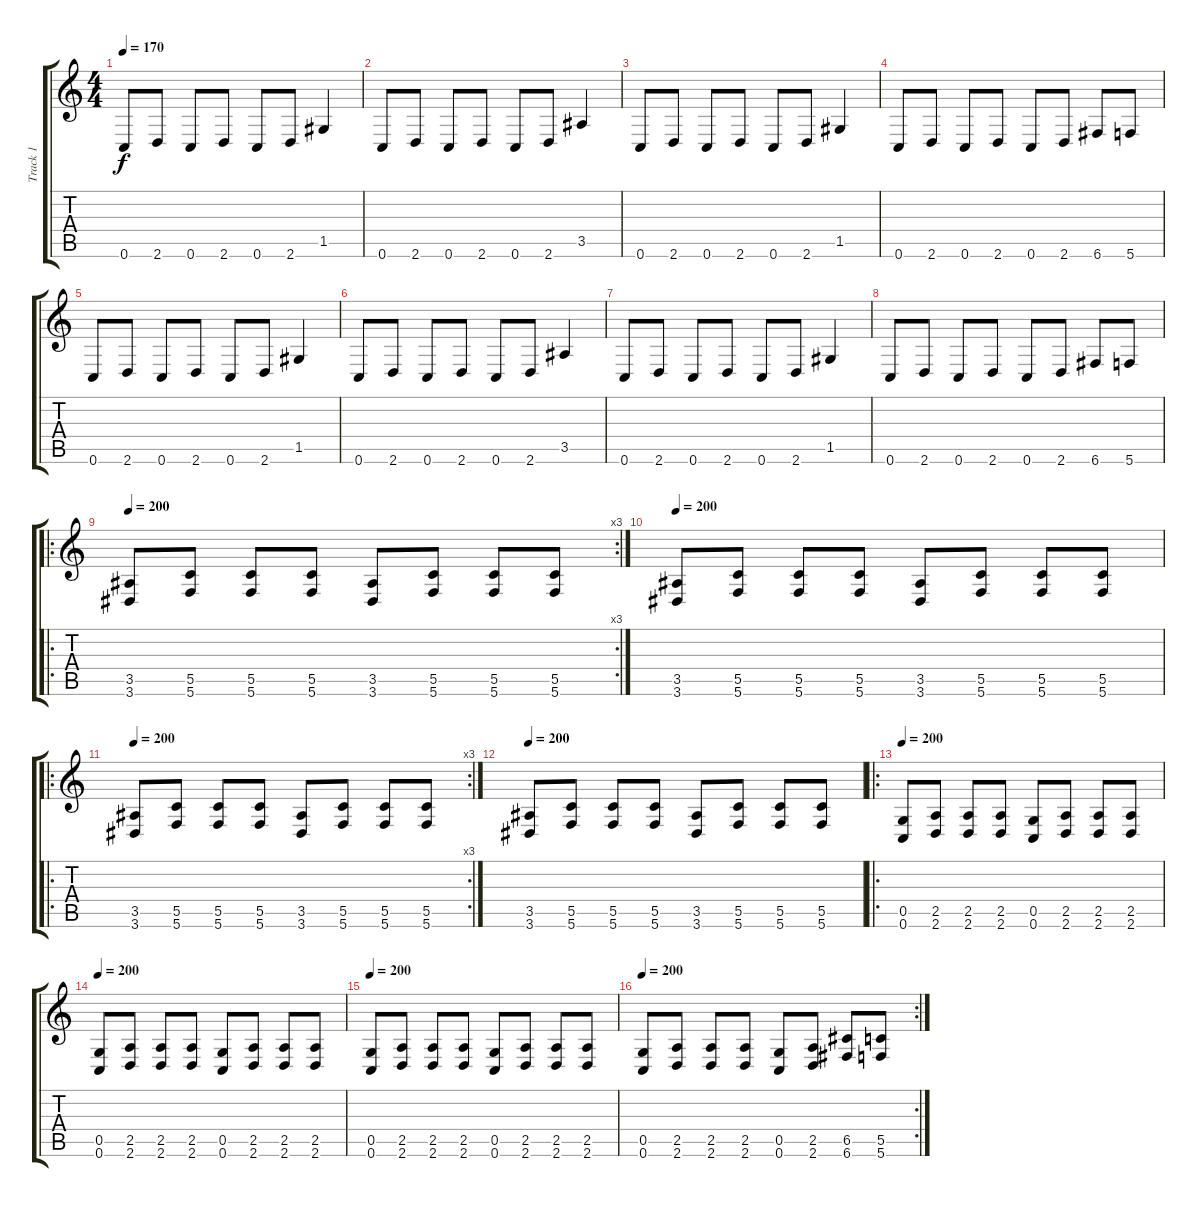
\track ("Track 1" "Track 1") {instrument distortionguitar}
\staff {score tabs}
\tuning (D4 A3 F3 C3 G2 C2) {hide}
\ts (4 4)
\tempo 170
\clef g2
\ks c
0.6.8{dy f} 2.6.8 0.6.8 2.6.8 0.6.8 2.6.8 1.5.4 |
0.6.8 2.6.8 0.6.8 2.6.8 0.6.8 2.6.8 3.5.4 |
0.6.8 2.6.8 0.6.8 2.6.8 0.6.8 2.6.8 1.5.4 |
0.6.8 2.6.8 0.6.8 2.6.8 0.6.8 2.6.8 6.6.8 5.6.8 |
0.6.8 2.6.8 0.6.8 2.6.8 0.6.8 2.6.8 1.5.4 |
0.6.8 2.6.8 0.6.8 2.6.8 0.6.8 2.6.8 3.5.4 |
0.6.8 2.6.8 0.6.8 2.6.8 0.6.8 2.6.8 1.5.4 |
0.6.8 2.6.8 0.6.8 2.6.8 0.6.8 2.6.8 6.6.8 5.6.8 |
\ro
\rc 3
\tempo 200
(3.5 3.6).8 (5.5 5.6).8 (5.5 5.6).8 (5.5 5.6).8 (3.5 3.6).8 (5.5 5.6).8 (5.5 5.6).8 (5.5 5.6).8 |
\tempo 200
(3.5 3.6).8 (5.5 5.6).8 (5.5 5.6).8 (5.5 5.6).8 (3.5 3.6).8 (5.5 5.6).8 (5.5 5.6).8 (5.5 5.6).8 |
\ro
\rc 3
\tempo 200
(3.5 3.6).8 (5.5 5.6).8 (5.5 5.6).8 (5.5 5.6).8 (3.5 3.6).8 (5.5 5.6).8 (5.5 5.6).8 (5.5 5.6).8 |
\tempo 200
(3.5 3.6).8 (5.5 5.6).8 (5.5 5.6).8 (5.5 5.6).8 (3.5 3.6).8 (5.5 5.6).8 (5.5 5.6).8 (5.5 5.6).8 |
\ro
\tempo 200
(0.5 0.6).8 (2.5 2.6).8 (2.5 2.6).8 (2.5 2.6).8 (0.5 0.6).8 (2.5 2.6).8 (2.5 2.6).8 (2.5 2.6).8 |
\tempo 200
(0.5 0.6).8 (2.5 2.6).8 (2.5 2.6).8 (2.5 2.6).8 (0.5 0.6).8 (2.5 2.6).8 (2.5 2.6).8 (2.5 2.6).8 |
\tempo 200
(0.5 0.6).8 (2.5 2.6).8 (2.5 2.6).8 (2.5 2.6).8 (0.5 0.6).8 (2.5 2.6).8 (2.5 2.6).8 (2.5 2.6).8 |
\rc 2
\tempo 200
(0.5 0.6).8 (2.5 2.6).8 (2.5 2.6).8 (2.5 2.6).8 (0.5 0.6).8 (2.5 2.6).8 (6.5 6.6).8 (5.5 5.6).8
